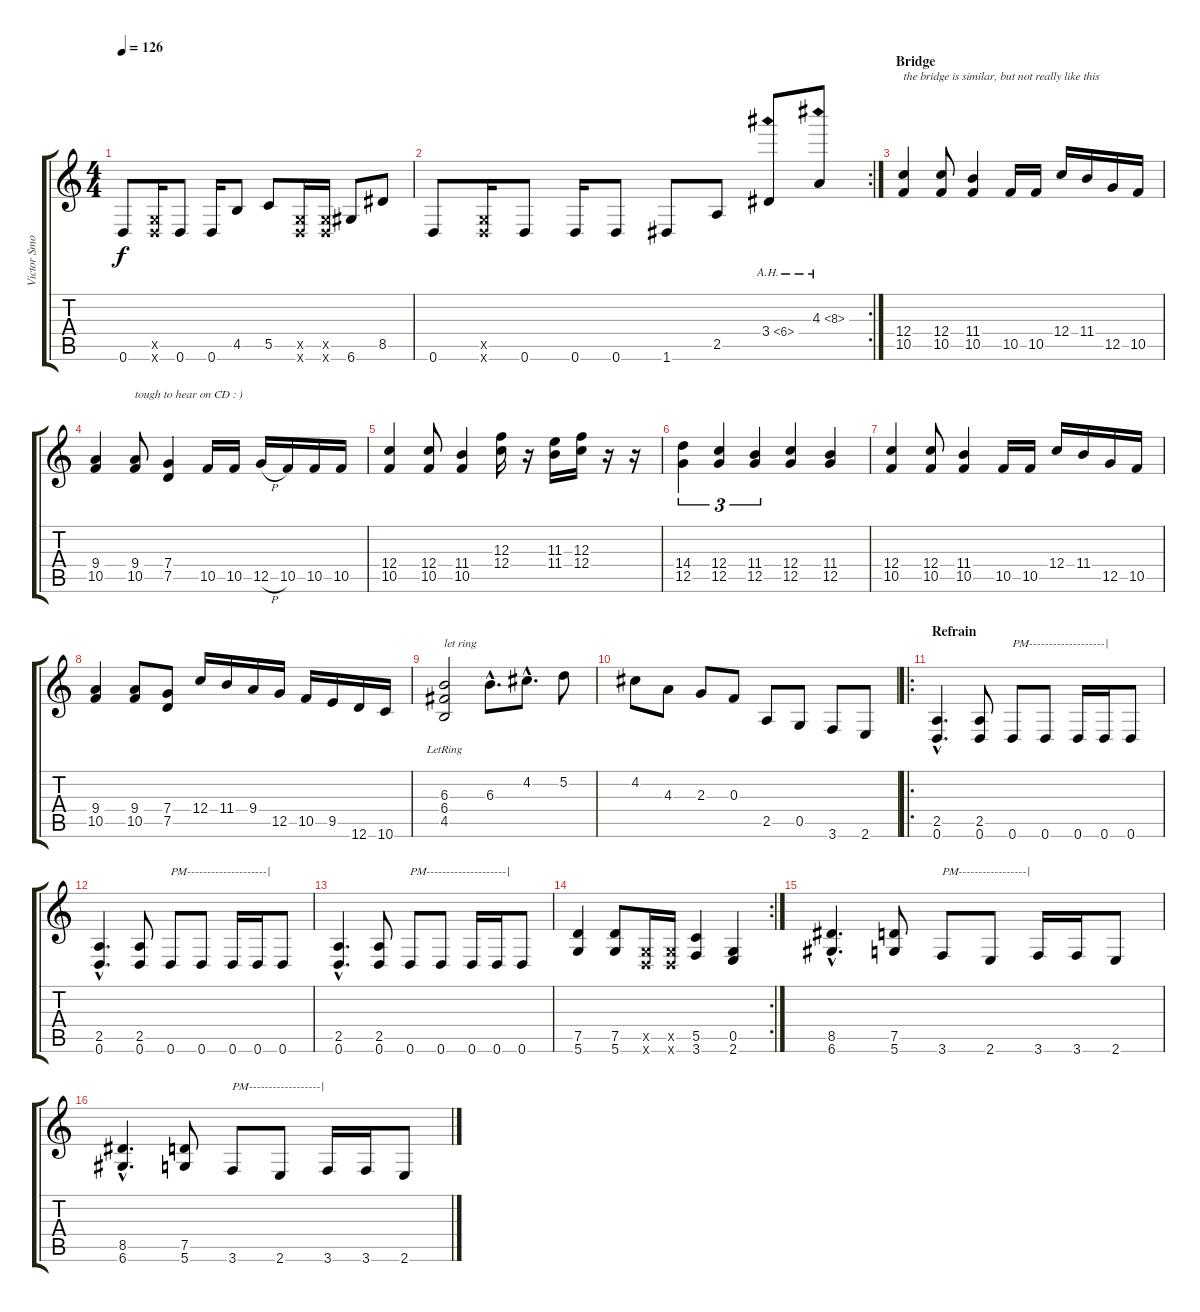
\track ("Victor Smolski" "Victor Smo") {instrument distortionguitar}
\staff {score tabs}
\tuning (D4 A3 F3 C3 G2 D2) {hide}
\ts (4 4)
\tempo 126
\clef g2
\ks c
0.6.8{dy f} (0.5{x} 0.6{x}).16 0.6.8 0.6.16 4.5.8 5.5.8 (0.5{x} 0.6{x}).16 (0.5{x} 0.6{x}).16 6.6.8 8.5.8 |
\rc 2
0.6.8 (0.5{x} 0.6{x}).16 0.6.8 0.6.16 0.6.8 1.6.8 2.5.8 3.4{ah 3}.8 4.3{ah 4}.8 |
\section ("" "Bridge")
(12.4 10.5).4{txt "the bridge is similar, but not really like this"} (12.4 10.5).8 (11.4 10.5).4 10.5.16 10.5.16 12.4.16 11.4.16 12.5.16 10.5.16 |
(9.4 10.5).4 (9.4 10.5).8{txt "tough to hear on CD : )"} (7.4 7.5).4 10.5.16 10.5.16 12.5{h}.16 10.5.16 10.5.16 10.5.16 |
(12.4 10.5).4 (12.4 10.5).8 (11.4 10.5).4 (12.3 12.4).16 r.16 (11.3 11.4).16 (12.3 12.4).16 r.16 r.16 |
(14.4 12.5).4{tu (3 2)} (12.4 12.5).4{tu (3 2)} (11.4 12.5).4{tu (3 2)} (12.4 12.5).4 (11.4 12.5).4 |
(12.4 10.5).4 (12.4 10.5).8 (11.4 10.5).4 10.5.16 10.5.16 12.4.16 11.4.16 12.5.16 10.5.16 |
(9.4 10.5).4 (9.4 10.5).8 (7.4 7.5).8 12.4.16 11.4.16 9.4.16 12.5.16 10.5.16 9.5.16 12.6.16 10.6.16 |
(6.3 6.4{lr} 4.5{lr}).2{txt "let ring"} 6.3{hac}.8{d} 4.2{hac}.8{d} 5.2.8 |
4.2.8 4.3.8 2.3.8 0.3.8 2.5.8 0.5.8 3.6.8 2.6.8 |
\ro
\section ("" "Refrain")
(2.5{hac} 0.6{hac}).4{d} (2.5 0.6).8 0.6.8{txt "PM-------------------|"} 0.6.8 0.6.16 0.6.16 0.6.8 |
(2.5{hac} 0.6{hac}).4{d} (2.5 0.6).8 0.6.8{txt "PM--------------------|"} 0.6.8 0.6.16 0.6.16 0.6.8 |
(2.5{hac} 0.6{hac}).4{d} (2.5 0.6).8 0.6.8{txt "PM--------------------|"} 0.6.8 0.6.16 0.6.16 0.6.8 |
\rc 2
(7.5 5.6).4 (7.5 5.6).8 (0.5{x} 0.6{x}).16 (0.5{x} 0.6{x}).16 (5.5 3.6).4 (0.5 2.6).4 |
(8.5{hac} 6.6{hac}).4{d} (7.5 5.6).8 3.6.8{txt "PM-----------------|"} 2.6.8 3.6.16 3.6.16 2.6.8 |
(8.5{hac} 6.6{hac}).4{d} (7.5 5.6).8 3.6.8{txt "PM------------------|"} 2.6.8 3.6.16 3.6.16 2.6.8
